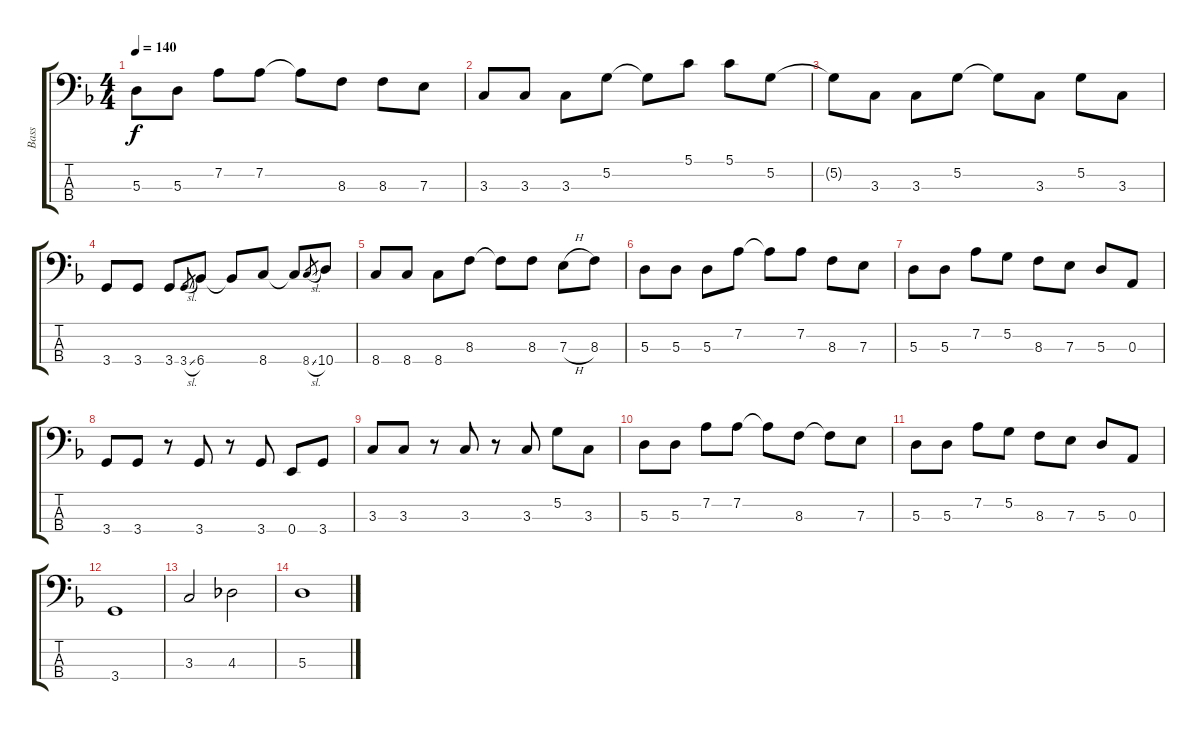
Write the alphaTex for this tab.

\track ("Bass" "Bass") {instrument electricbassfinger}
\staff {score tabs}
\tuning (G2 D2 A1 E1) {hide}
\ts (4 4)
\tempo 140
\clef f4
\ks f
5.3.8{dy f} 5.3.8 7.2.8 7.2.8 7.2{t}.8 8.3.8 8.3.8 7.3.8 |
3.3.8 3.3.8 3.3.8 5.2.8 5.2{t}.8 5.1.8 5.1.8 5.2.8 |
5.2{t}.8 3.3.8 3.3.8 5.2.8 5.2{t}.8 3.3.8 5.2.8 3.3.8 |
3.4.8 3.4.8 3.4.8 3.4{sl}.8{gr} 6.4.8 6.4{t}.8 8.4.8 8.4{t}.8 8.4{sl}.8{gr} 10.4.8 |
8.4.8 8.4.8 8.4.8 8.3.8 8.3{t}.8 8.3.8 7.3{h}.8 8.3.8 |
5.3.8 5.3.8 5.3.8 7.2.8 7.2{t}.8 7.2.8 8.3.8 7.3.8 |
5.3.8 5.3.8 7.2.8 5.2.8 8.3.8 7.3.8 5.3.8 0.3.8 |
3.4.8 3.4.8 r.8 3.4.8 r.8 3.4.8 0.4.8 3.4.8 |
3.3.8 3.3.8 r.8 3.3.8 r.8 3.3.8 5.2.8 3.3.8 |
5.3.8 5.3.8 7.2.8 7.2.8 7.2{t}.8 8.3.8 8.3{t}.8 7.3.8 |
5.3.8 5.3.8 7.2.8 5.2.8 8.3.8 7.3.8 5.3.8 0.3.8 |
3.4.1 |
3.3.2 4.3.2 |
5.3.1
